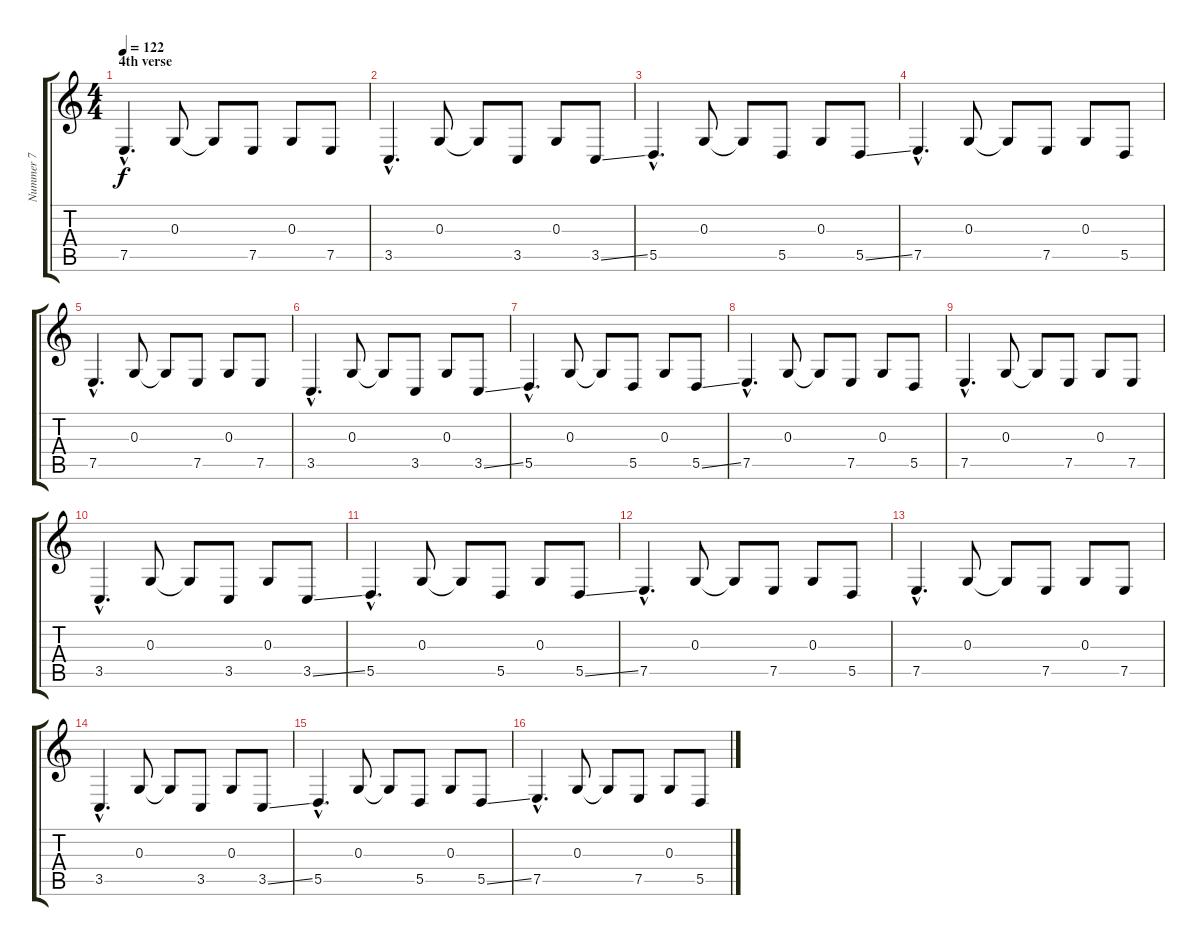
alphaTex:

\track ("Nummer 7" "Nummer 7") {instrument synthbrass1}
\staff {score tabs}
\tuning (E4 B3 G3 D3 A2 E2) {hide}
\ts (4 4)
\section ("" "4th verse")
\tempo 122
\clef g2
\ks c
7.5{hac}.4{d dy f} 0.3.8 0.3{t}.8 7.5.8 0.3.8 7.5.8 |
3.5{hac}.4{d} 0.3.8 0.3{t}.8 3.5.8 0.3.8 3.5{ss}.8 |
5.5{hac}.4{d} 0.3.8 0.3{t}.8 5.5.8 0.3.8 5.5{ss}.8 |
7.5{hac}.4{d} 0.3.8 0.3{t}.8 7.5.8 0.3.8 5.5.8 |
7.5{hac}.4{d} 0.3.8 0.3{t}.8 7.5.8 0.3.8 7.5.8 |
3.5{hac}.4{d} 0.3.8 0.3{t}.8 3.5.8 0.3.8 3.5{ss}.8 |
5.5{hac}.4{d} 0.3.8 0.3{t}.8 5.5.8 0.3.8 5.5{ss}.8 |
7.5{hac}.4{d} 0.3.8 0.3{t}.8 7.5.8 0.3.8 5.5.8 |
7.5{hac}.4{d} 0.3.8 0.3{t}.8 7.5.8 0.3.8 7.5.8 |
3.5{hac}.4{d} 0.3.8 0.3{t}.8 3.5.8 0.3.8 3.5{ss}.8 |
5.5{hac}.4{d} 0.3.8 0.3{t}.8 5.5.8 0.3.8 5.5{ss}.8 |
7.5{hac}.4{d} 0.3.8 0.3{t}.8 7.5.8 0.3.8 5.5.8 |
7.5{hac}.4{d} 0.3.8 0.3{t}.8 7.5.8 0.3.8 7.5.8 |
3.5{hac}.4{d} 0.3.8 0.3{t}.8 3.5.8 0.3.8 3.5{ss}.8 |
5.5{hac}.4{d} 0.3.8 0.3{t}.8 5.5.8 0.3.8 5.5{ss}.8 |
7.5{hac}.4{d} 0.3.8 0.3{t}.8 7.5.8 0.3.8 5.5.8
